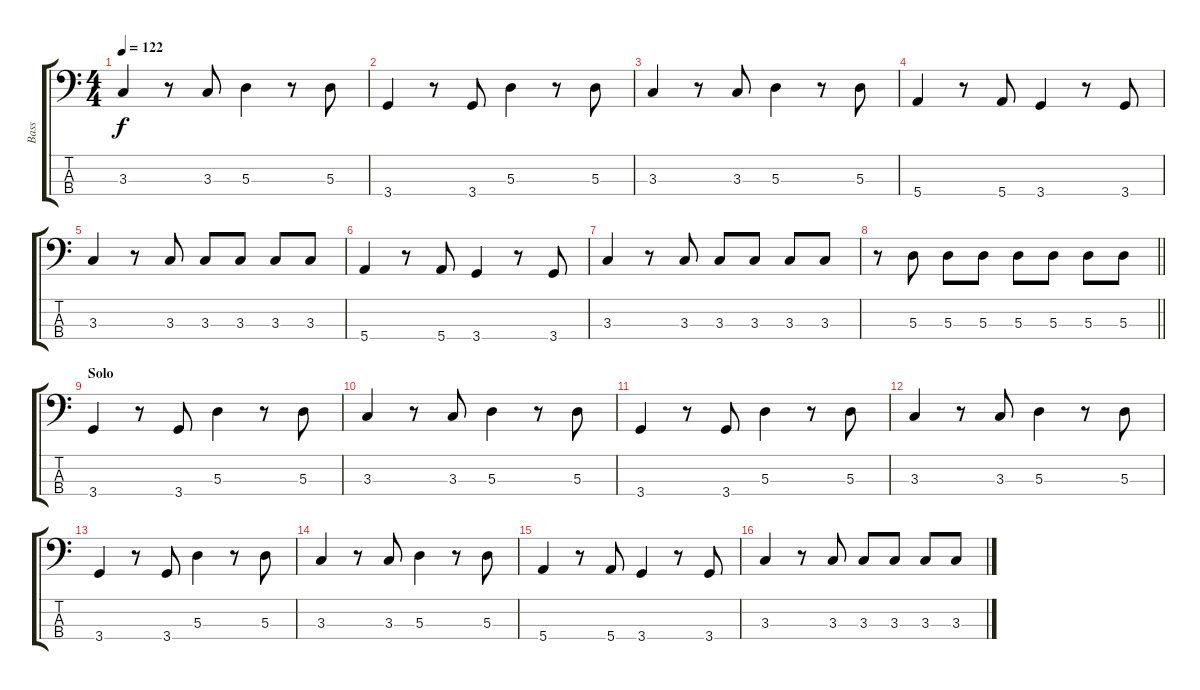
\track ("Bass" "Bass") {instrument electricbassfinger}
\staff {score tabs}
\tuning (G2 D2 A1 E1) {hide}
\ts (4 4)
\tempo 122
\clef f4
\ks c
3.3.4{dy f} r.8 3.3.8 5.3.4 r.8 5.3.8 |
3.4.4 r.8 3.4.8 5.3.4 r.8 5.3.8 |
3.3.4 r.8 3.3.8 5.3.4 r.8 5.3.8 |
5.4.4 r.8 5.4.8 3.4.4 r.8 3.4.8 |
3.3.4 r.8 3.3.8 3.3.8 3.3.8 3.3.8 3.3.8 |
5.4.4 r.8 5.4.8 3.4.4 r.8 3.4.8 |
3.3.4 r.8 3.3.8 3.3.8 3.3.8 3.3.8 3.3.8 |
\barLineRight lightlight
r.8 5.3.8 5.3.8 5.3.8 5.3.8 5.3.8 5.3.8 5.3.8 |
\section ("" "Solo")
3.4.4 r.8 3.4.8 5.3.4 r.8 5.3.8 |
3.3.4 r.8 3.3.8 5.3.4 r.8 5.3.8 |
3.4.4 r.8 3.4.8 5.3.4 r.8 5.3.8 |
3.3.4 r.8 3.3.8 5.3.4 r.8 5.3.8 |
3.4.4 r.8 3.4.8 5.3.4 r.8 5.3.8 |
3.3.4 r.8 3.3.8 5.3.4 r.8 5.3.8 |
5.4.4 r.8 5.4.8 3.4.4 r.8 3.4.8 |
3.3.4 r.8 3.3.8 3.3.8 3.3.8 3.3.8 3.3.8
